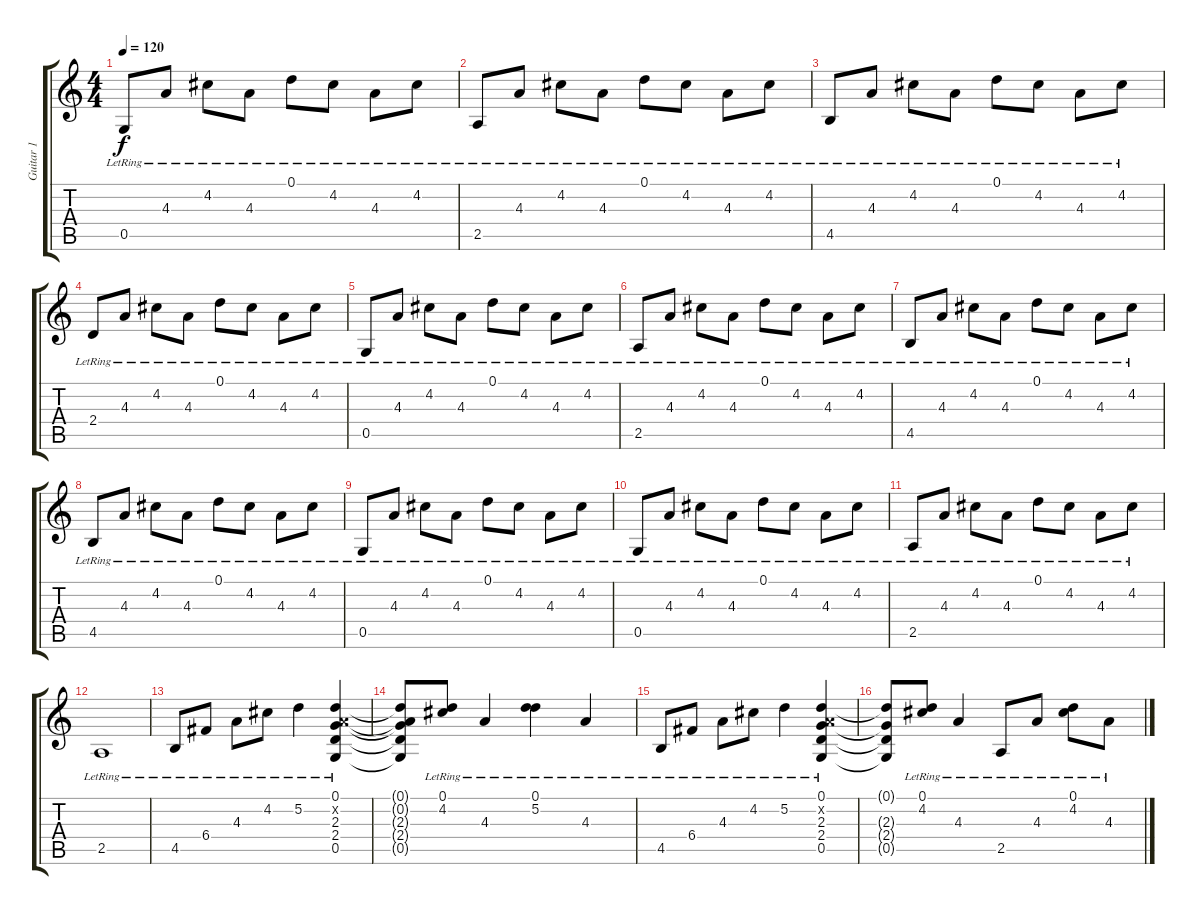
\track ("Guitar 1" "Guitar 1") {instrument electricguitarclean}
\staff {score tabs}
\tuning (D4 A3 F3 C3 G2 C2) {hide}
\ts (4 4)
\tempo 120
\clef g2
\ks c
0.5{lr}.8{dy f} 4.3{lr}.8 4.2{lr}.8 4.3{lr}.8 0.1{lr}.8 4.2{lr}.8 4.3{lr}.8 4.2{lr}.8 |
2.5{lr}.8 4.3{lr}.8 4.2{lr}.8 4.3{lr}.8 0.1{lr}.8 4.2{lr}.8 4.3{lr}.8 4.2{lr}.8 |
4.5{lr}.8 4.3{lr}.8 4.2{lr}.8 4.3{lr}.8 0.1{lr}.8 4.2{lr}.8 4.3{lr}.8 4.2{lr}.8 |
2.4{lr}.8 4.3{lr}.8 4.2{lr}.8 4.3{lr}.8 0.1{lr}.8 4.2{lr}.8 4.3{lr}.8 4.2{lr}.8 |
0.5{lr}.8 4.3{lr}.8 4.2{lr}.8 4.3{lr}.8 0.1{lr}.8 4.2{lr}.8 4.3{lr}.8 4.2{lr}.8 |
2.5{lr}.8 4.3{lr}.8 4.2{lr}.8 4.3{lr}.8 0.1{lr}.8 4.2{lr}.8 4.3{lr}.8 4.2{lr}.8 |
4.5{lr}.8 4.3{lr}.8 4.2{lr}.8 4.3{lr}.8 0.1{lr}.8 4.2{lr}.8 4.3{lr}.8 4.2{lr}.8 |
4.5{lr}.8 4.3{lr}.8 4.2{lr}.8 4.3{lr}.8 0.1{lr}.8 4.2{lr}.8 4.3{lr}.8 4.2{lr}.8 |
0.5{lr}.8 4.3{lr}.8 4.2{lr}.8 4.3{lr}.8 0.1{lr}.8 4.2{lr}.8 4.3{lr}.8 4.2{lr}.8 |
0.5{lr}.8 4.3{lr}.8 4.2{lr}.8 4.3{lr}.8 0.1{lr}.8 4.2{lr}.8 4.3{lr}.8 4.2{lr}.8 |
2.5{lr}.8 4.3{lr}.8 4.2{lr}.8 4.3{lr}.8 0.1{lr}.8 4.2{lr}.8 4.3{lr}.8 4.2{lr}.8 |
2.5{lr}.1 |
4.5{lr}.8 6.4{lr}.8 4.3{lr}.8 4.2{lr}.8 5.2{lr}.4 (0.1{lr} 0.2{x} 2.3{lr} 2.4{lr} 0.5{lr}).4 |
(0.1{t} 0.2{t} 2.3{t} 2.4{t} 0.5{t}).8 (0.1{lr} 4.2{lr}).8 4.3{lr}.4 (0.1{lr} 5.2{lr}).4 4.3{lr}.4 |
4.5{lr}.8 6.4{lr}.8 4.3{lr}.8 4.2{lr}.8 5.2{lr}.4 (0.1{lr} 0.2{x} 2.3{lr} 2.4{lr} 0.5{lr}).4 |
(0.1{t} 2.3{t} 2.4{t} 0.5{t}).8 (0.1{lr} 4.2{lr}).8 4.3{lr}.4 2.5{lr}.8 4.3{lr}.8 (0.1{lr} 4.2{lr}).8 4.3{lr}.8
